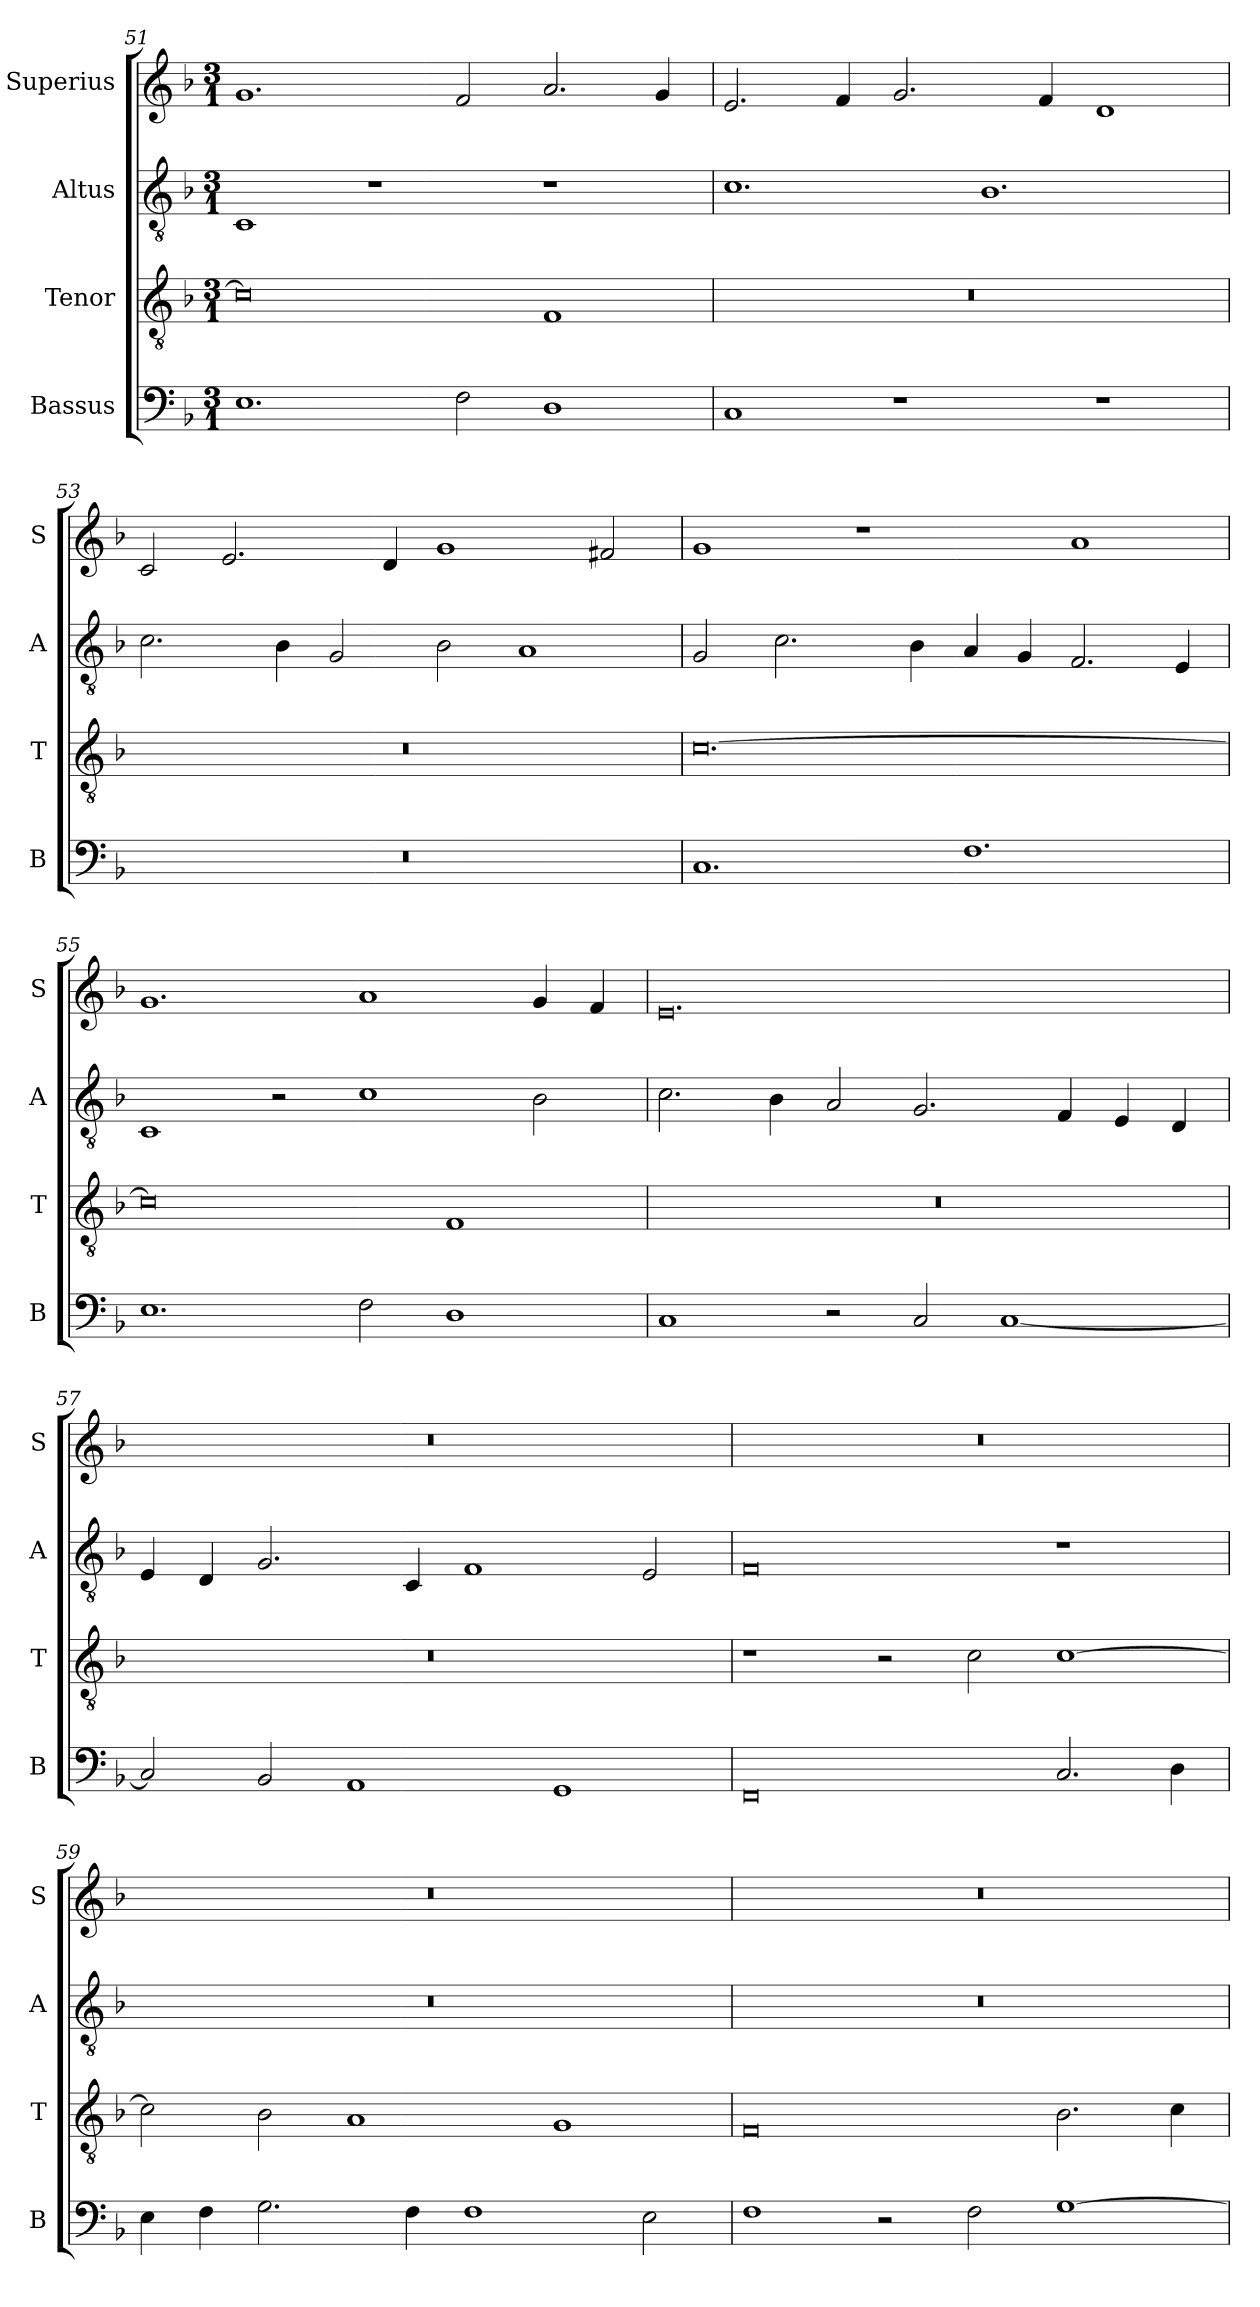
**kern	**kern	**kern	**kern
*part4	*part3	*part2	*part1
*staff4	*staff3	*staff2	*staff1
*I"Bassus	*I"Tenor	*I"Altus	*I"Superius
*I'B	*I'T	*I'A	*I'S
*clefF4	*clefGv2	*clefGv2	*clefG2
*k[b-]	*k[b-]	*k[b-]	*k[b-]
*M3/1	*M3/1	*M3/1	*M3/1
=51	=51	=51	=51
1.E	0c]	1C	1.g
.	.	1r	.
2F\	.	.	2f/
1D	1F	1r	2.a/
.	.	.	4g/
=52	=52	=52	=52
1C	0.r	1.c	2.e/
.	.	.	4f/
1r	.	.	2.g/
.	.	1.B-	.
.	.	.	4f/
1r	.	.	1d
=53	=53	=53	=53
0.r	0.r	2.c\	2c/
.	.	.	2.e/
.	.	4B-\	.
.	.	2G/	.
.	.	.	4d/
.	.	2B-\	1g
.	.	1A	.
.	.	.	2f#X/
=54	=54	=54	=54
1.C	[0.c	2G/	1g
.	.	2.c\	.
.	.	.	1r
.	.	4B-\	.
1.F	.	4A/	.
.	.	4G/	.
.	.	2.F/	1a
.	.	4E/	.
=55	=55	=55	=55
1.E	0c]	1C	1.g
.	.	2r	.
2F\	.	1c	1a
1D	1F	.	.
.	.	2B-\	4g/
.	.	.	4f/
=56	=56	=56	=56
1C	0.r	2.c\	0.e
.	.	4B-\	.
2r	.	2A/	.
2C/	.	2.G/	.
[1C	.	.	.
.	.	4F/	.
.	.	4E/	.
.	.	4D/	.
=57	=57	=57	=57
2C/]	0.r	4E/	0.r
.	.	4D/	.
2BB-/	.	2.G/	.
1AA	.	.	.
.	.	4C/	.
.	.	1F	.
1GG	.	.	.
.	.	2E/	.
=58	=58	=58	=58
0FF	1r	0F	0.r
.	2r	.	.
.	2c\	.	.
2.C/	[1c	1r	.
4D\	.	.	.
=59	=59	=59	=59
4E\	2c\]	0.r	0.r
4F\	.	.	.
2.G\	2B-\	.	.
.	1A	.	.
4F\	.	.	.
1F	.	.	.
.	1G	.	.
2E\	.	.	.
=60	=60	=60	=60
1F	0F	0.r	0.r
2r	.	.	.
2F\	.	.	.
[1G	2.B-\	.	.
.	4c\	.	.
=	=	=	=
*-	*-	*-	*-
